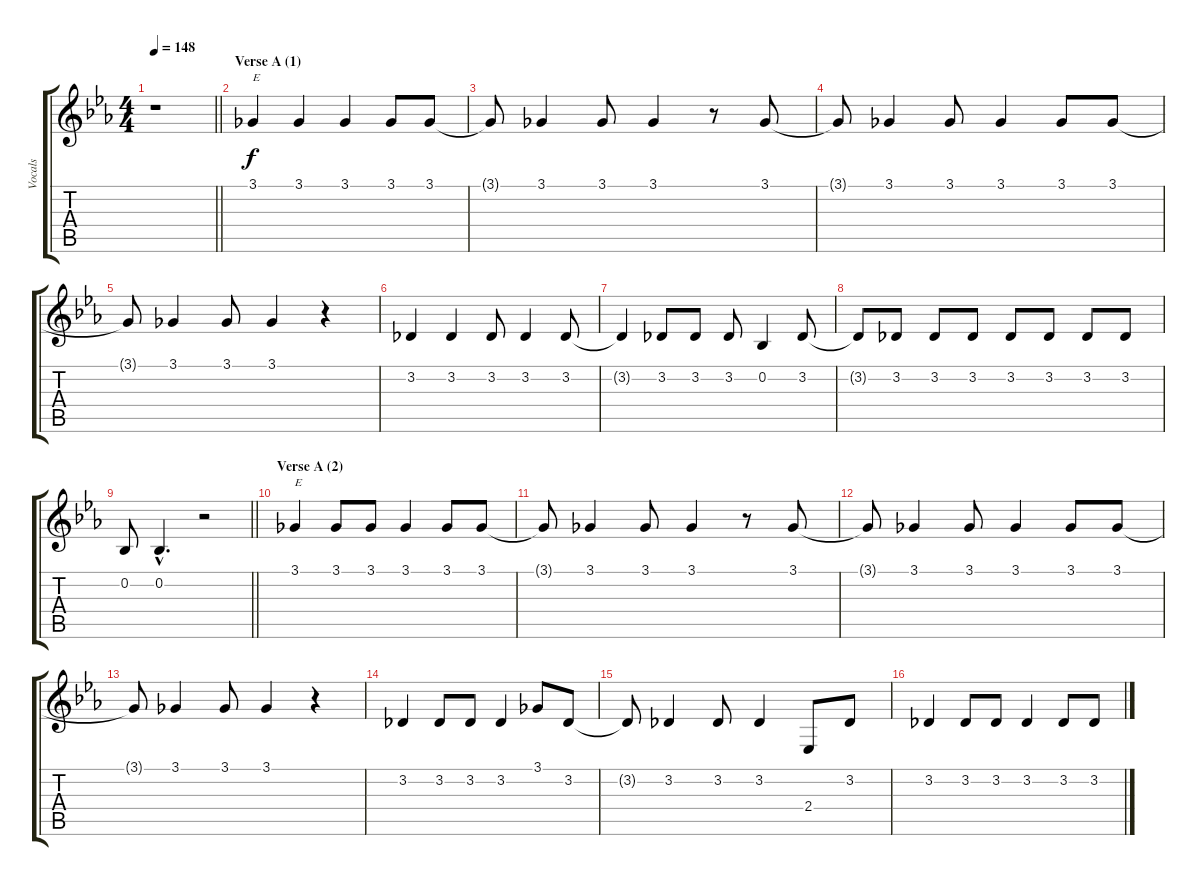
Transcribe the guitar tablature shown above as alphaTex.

\track ("Vocals" "Vocals") {instrument sopranosax}
\staff {score tabs}
\tuning (Eb4 Bb3 Gb3 Db3 Ab2 Eb2) {hide}
\ts (4 4)
\tempo 148
\clef g2
\barLineRight lightlight
\ks eb
r.1{dy f} |
\section ("" "Verse A (1)")
3.1.4{txt "E"} 3.1.4 3.1.4 3.1.8 3.1.8 |
3.1{t}.8 3.1.4 3.1.8 3.1.4 r.8 3.1.8 |
3.1{t}.8 3.1.4 3.1.8 3.1.4 3.1.8 3.1.8 |
3.1{t}.8 3.1.4 3.1.8 3.1.4 r.4 |
3.2.4 3.2.4 3.2.8 3.2.4 3.2.8 |
3.2{t}.4 3.2.8 3.2.8 3.2.8 0.2.4 3.2.8 |
3.2{t}.8 3.2.8 3.2.8 3.2.8 3.2.8 3.2.8 3.2.8 3.2.8 |
\barLineRight lightlight
0.2.8 0.2{hac}.4{d} r.2 |
\section ("" "Verse A (2)")
3.1.4{txt "E"} 3.1.8 3.1.8 3.1.4 3.1.8 3.1.8 |
3.1{t}.8 3.1.4 3.1.8 3.1.4 r.8 3.1.8 |
3.1{t}.8 3.1.4 3.1.8 3.1.4 3.1.8 3.1.8 |
3.1{t}.8 3.1.4 3.1.8 3.1.4 r.4 |
3.2.4 3.2.8 3.2.8 3.2.4 3.1.8 3.2.8 |
3.2{t}.8 3.2.4 3.2.8 3.2.4 2.4.8 3.2.8 |
3.2.4 3.2.8 3.2.8 3.2.4 3.2.8 3.2.8
